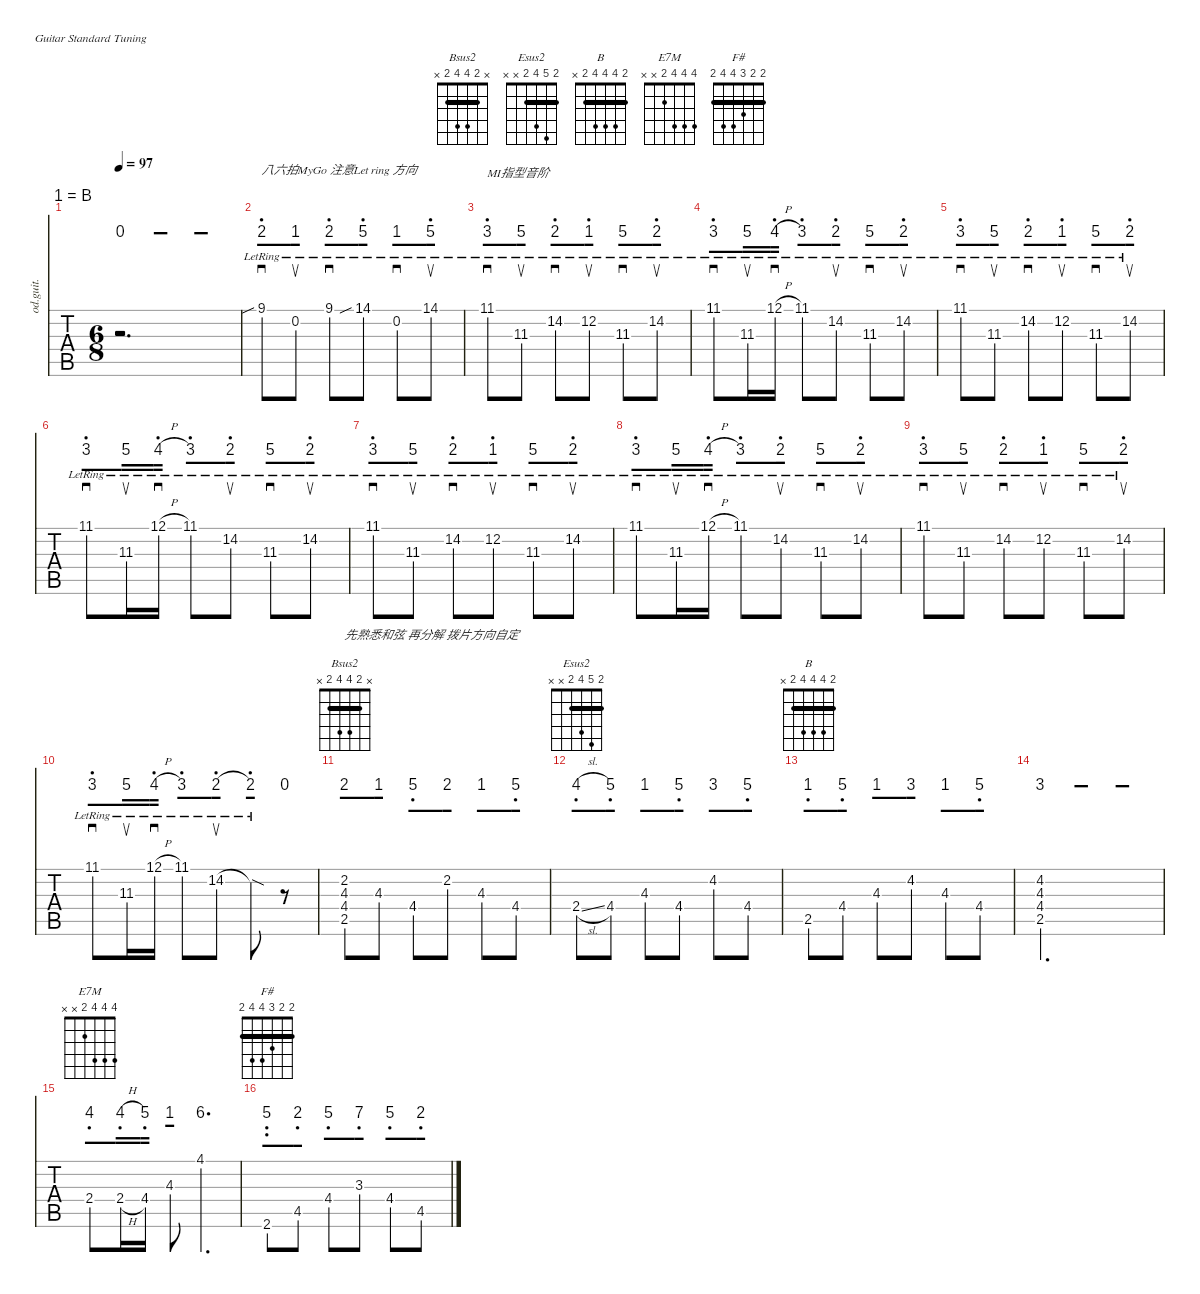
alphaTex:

\defaultSystemsLayout 4
\hideDynamics
\bracketExtendMode nobrackets
\chordDiagramsInScore
\track ("Overdriven Guitar" "od.guit.") {instrument overdrivenguitar}
\staff {tabs numbered}
\tuning (E4 B3 G3 D3 A2 E2)
\chord ("Bsus2" x 2 4 4 2 x) {barre 2}
\chord ("Esus2" 2 5 4 2 x x) {barre 2}
\chord ("B" 2 4 4 4 2 x) {barre 2}
\chord ("E7M" 4 4 4 2 x x)
\chord ("F#" 2 2 3 4 4 2) {barre (2 2)}
\ts (6 8)
\beaming (8 2 2 2 2)
\tempo 97
\clef g2
\ks b
r.2{d dy mf instrument overdrivenguitar} |
9.1{sib lr acc #}.8{sd txt "八六拍MyGo 注意Let ring 方向"} 0.2{lr acc forcenatural}.8{su} 9.1{lr acc #}.8{sd} 14.1{sib lr acc #}.8 0.2{lr acc forcenatural}.8{sd} 14.1{lr acc #}.8{su} |
11.1{lr acc #}.8{sd txt "MI指型音阶"} 11.3{lr acc #}.8{su} 14.2{lr acc #}.8{sd} 12.2{lr acc forcenatural}.8{su} 11.3{lr acc #}.8{sd} 14.2{lr acc #}.8{su} |
11.1{lr acc #}.8{sd} 11.3{lr acc #}.16{su} 12.1{h lr acc forcenatural}.16{sd} 11.1{lr acc #}.8 14.2{lr acc #}.8{su} 11.3{lr acc #}.8{sd} 14.2{lr acc #}.8{su} |
11.1{lr acc #}.8{sd} 11.3{lr acc #}.8{su} 14.2{lr acc #}.8{sd} 12.2{lr acc forcenatural}.8{su} 11.3{lr acc #}.8{sd} 14.2{lr acc #}.8{su} |
11.1{lr acc #}.8{sd} 11.3{lr acc #}.16{su} 12.1{h lr acc forcenatural}.16{sd} 11.1{lr acc #}.8 14.2{lr acc #}.8{su} 11.3{lr acc #}.8{sd} 14.2{lr acc #}.8{su} |
11.1{lr acc #}.8{sd} 11.3{lr acc #}.8{su} 14.2{lr acc #}.8{sd} 12.2{lr acc forcenatural}.8{su} 11.3{lr acc #}.8{sd} 14.2{lr acc #}.8{su} |
11.1{lr acc #}.8{sd} 11.3{lr acc #}.16{su} 12.1{h lr acc forcenatural}.16{sd} 11.1{lr acc #}.8 14.2{lr acc #}.8{su} 11.3{lr acc #}.8{sd} 14.2{lr acc #}.8{su} |
11.1{lr acc #}.8{sd} 11.3{lr acc #}.8{su} 14.2{lr acc #}.8{sd} 12.2{lr acc forcenatural}.8{su} 11.3{lr acc #}.8{sd} 14.2{lr acc #}.8{su} |
11.1{lr acc #}.8{sd} 11.3{lr acc #}.16{su} 12.1{h lr acc forcenatural}.16{sd} 11.1{lr acc #}.8 14.2{lr acc #}.8{su} 14.2{sod lr t acc #}.8 r.8 |
(2.2{acc #} 4.3{acc forcenatural} 4.4{acc #} 2.5{acc forcenatural}).8{ch "Bsus2" txt "先熟悉和弦 再分解 拨片方向自定"} 4.3{acc forcenatural}.8 4.4{acc #}.8 2.2{acc #}.8 4.3{acc forcenatural}.8 4.4{acc #}.8 |
2.4{sl acc forcenatural}.8{ch "Esus2"} 4.4{acc #}.8 4.3{acc forcenatural}.8 4.4{acc #}.8 4.2{acc #}.8 4.4{acc #}.8 |
2.5{acc forcenatural}.8{ch "B"} 4.4{acc #}.8 4.3{acc forcenatural}.8 4.2{acc #}.8 4.3{acc forcenatural}.8 4.4{acc #}.8 |
(4.2{acc #} 4.3{acc forcenatural} 4.4{acc #} 2.5{acc forcenatural}).2{d} |
2.4{acc forcenatural}.8{ch "E7M"} 2.4{h acc forcenatural}.16 4.4{acc #}.16 4.3{acc forcenatural}.8 4.1{acc #}.4{d} |
2.6{acc #}.8{ch "F#"} 4.5{acc #}.8 4.4{acc #}.8 3.3{acc #}.8 4.4{acc #}.8 4.5{acc #}.8
